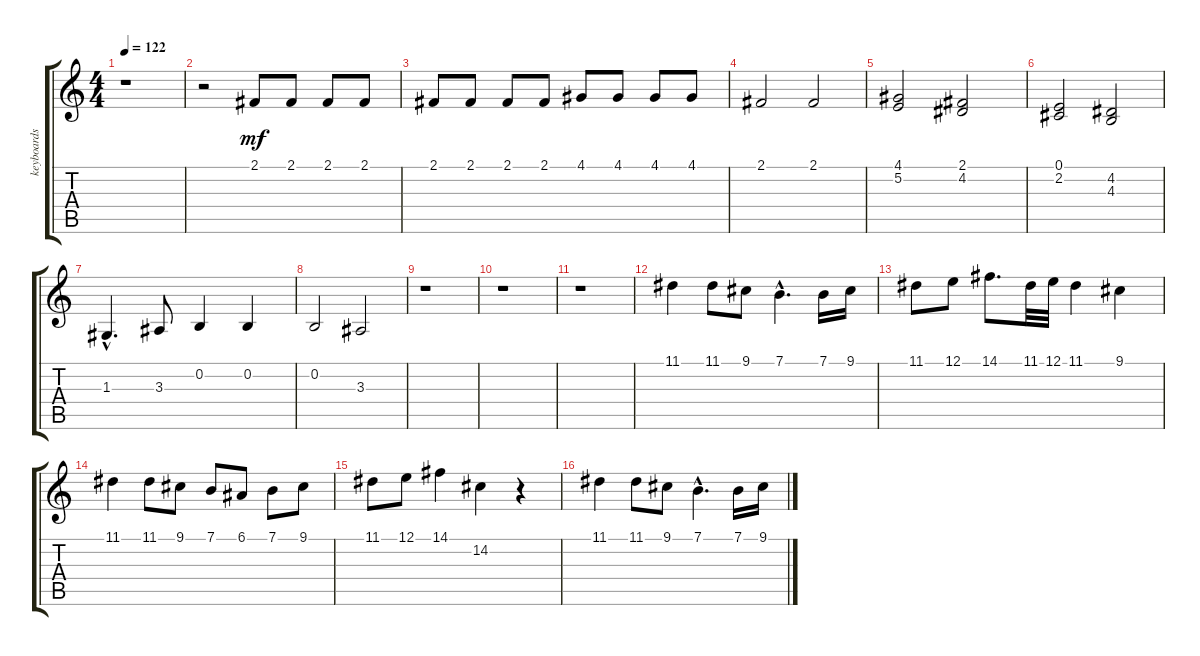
\track ("keyboards 2" "keyboards ") {instrument trumpet}
\staff {score tabs}
\tuning (E4 B3 G3 D3 A2 E2) {hide}
\ts (4 4)
\tempo 122
\clef g2
\ks c
r.1{dy f} |
r.2 2.1.8{dy mf instrument stringensemble1} 2.1.8 2.1.8 2.1.8 |
2.1.8 2.1.8 2.1.8 2.1.8 4.1.8 4.1.8 4.1.8 4.1.8 |
2.1.2 2.1.2 |
(4.1 5.2).2 (2.1 4.2).2 |
(0.1 2.2).2 (4.2 4.3).2 |
1.3{hac}.4{d} 3.3.8 0.2.4 0.2.4 |
0.2.2 3.3.2 |
r.1 |
r.1 |
r.1 |
11.1.4{instrument trumpet} 11.1.8 9.1.8 7.1{hac}.4{d} 7.1.16 9.1.16 |
11.1.8 12.1.8 14.1.8{d} 11.1.32 12.1.32 11.1.4 9.1.4 |
11.1.4 11.1.8 9.1.8 7.1.8 6.1.8 7.1.8 9.1.8 |
11.1.8 12.1.8 14.1.4 14.2.4 r.4 |
11.1.4 11.1.8 9.1.8 7.1{hac}.4{d} 7.1.16 9.1.16
